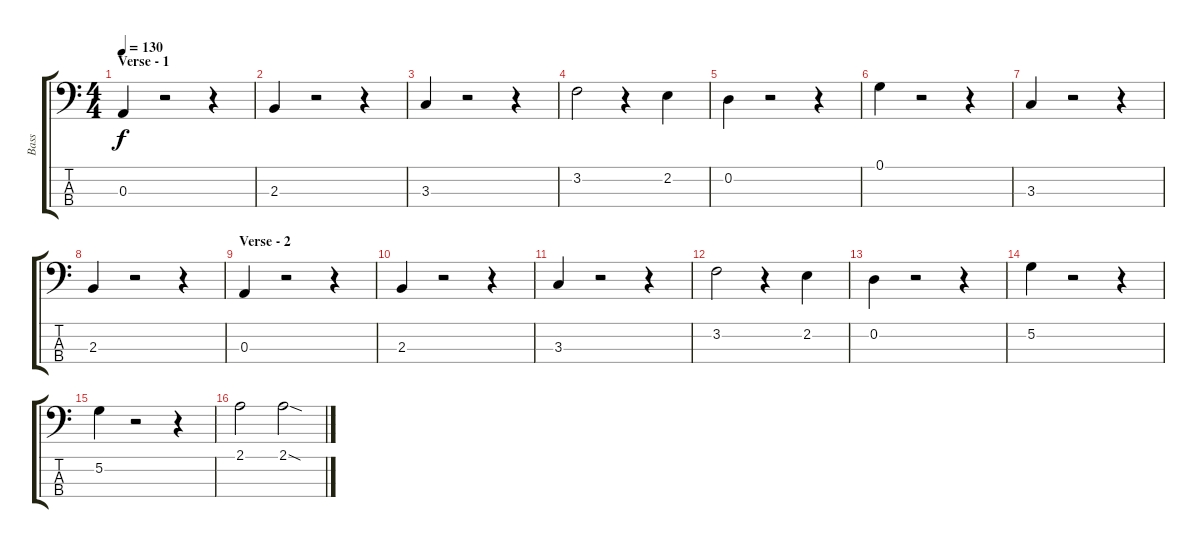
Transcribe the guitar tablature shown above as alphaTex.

\track ("Bass" "Bass") {instrument electricbasspick}
\staff {score tabs}
\tuning (G2 D2 A1 E1) {hide}
\ts (4 4)
\section ("" "Verse - 1")
\tempo 130
\clef f4
\ks c
0.3.4{dy f} r.2 r.4 |
2.3.4 r.2 r.4 |
3.3.4 r.2 r.4 |
3.2.2 r.4 2.2.4 |
0.2.4 r.2 r.4 |
0.1.4 r.2 r.4 |
3.3.4 r.2 r.4 |
2.3.4 r.2 r.4 |
\section ("" "Verse - 2")
0.3.4 r.2 r.4 |
2.3.4 r.2 r.4 |
3.3.4 r.2 r.4 |
3.2.2 r.4 2.2.4 |
0.2.4 r.2 r.4 |
5.2.4 r.2 r.4 |
5.2.4 r.2 r.4 |
2.1.2 2.1{sod}.2
